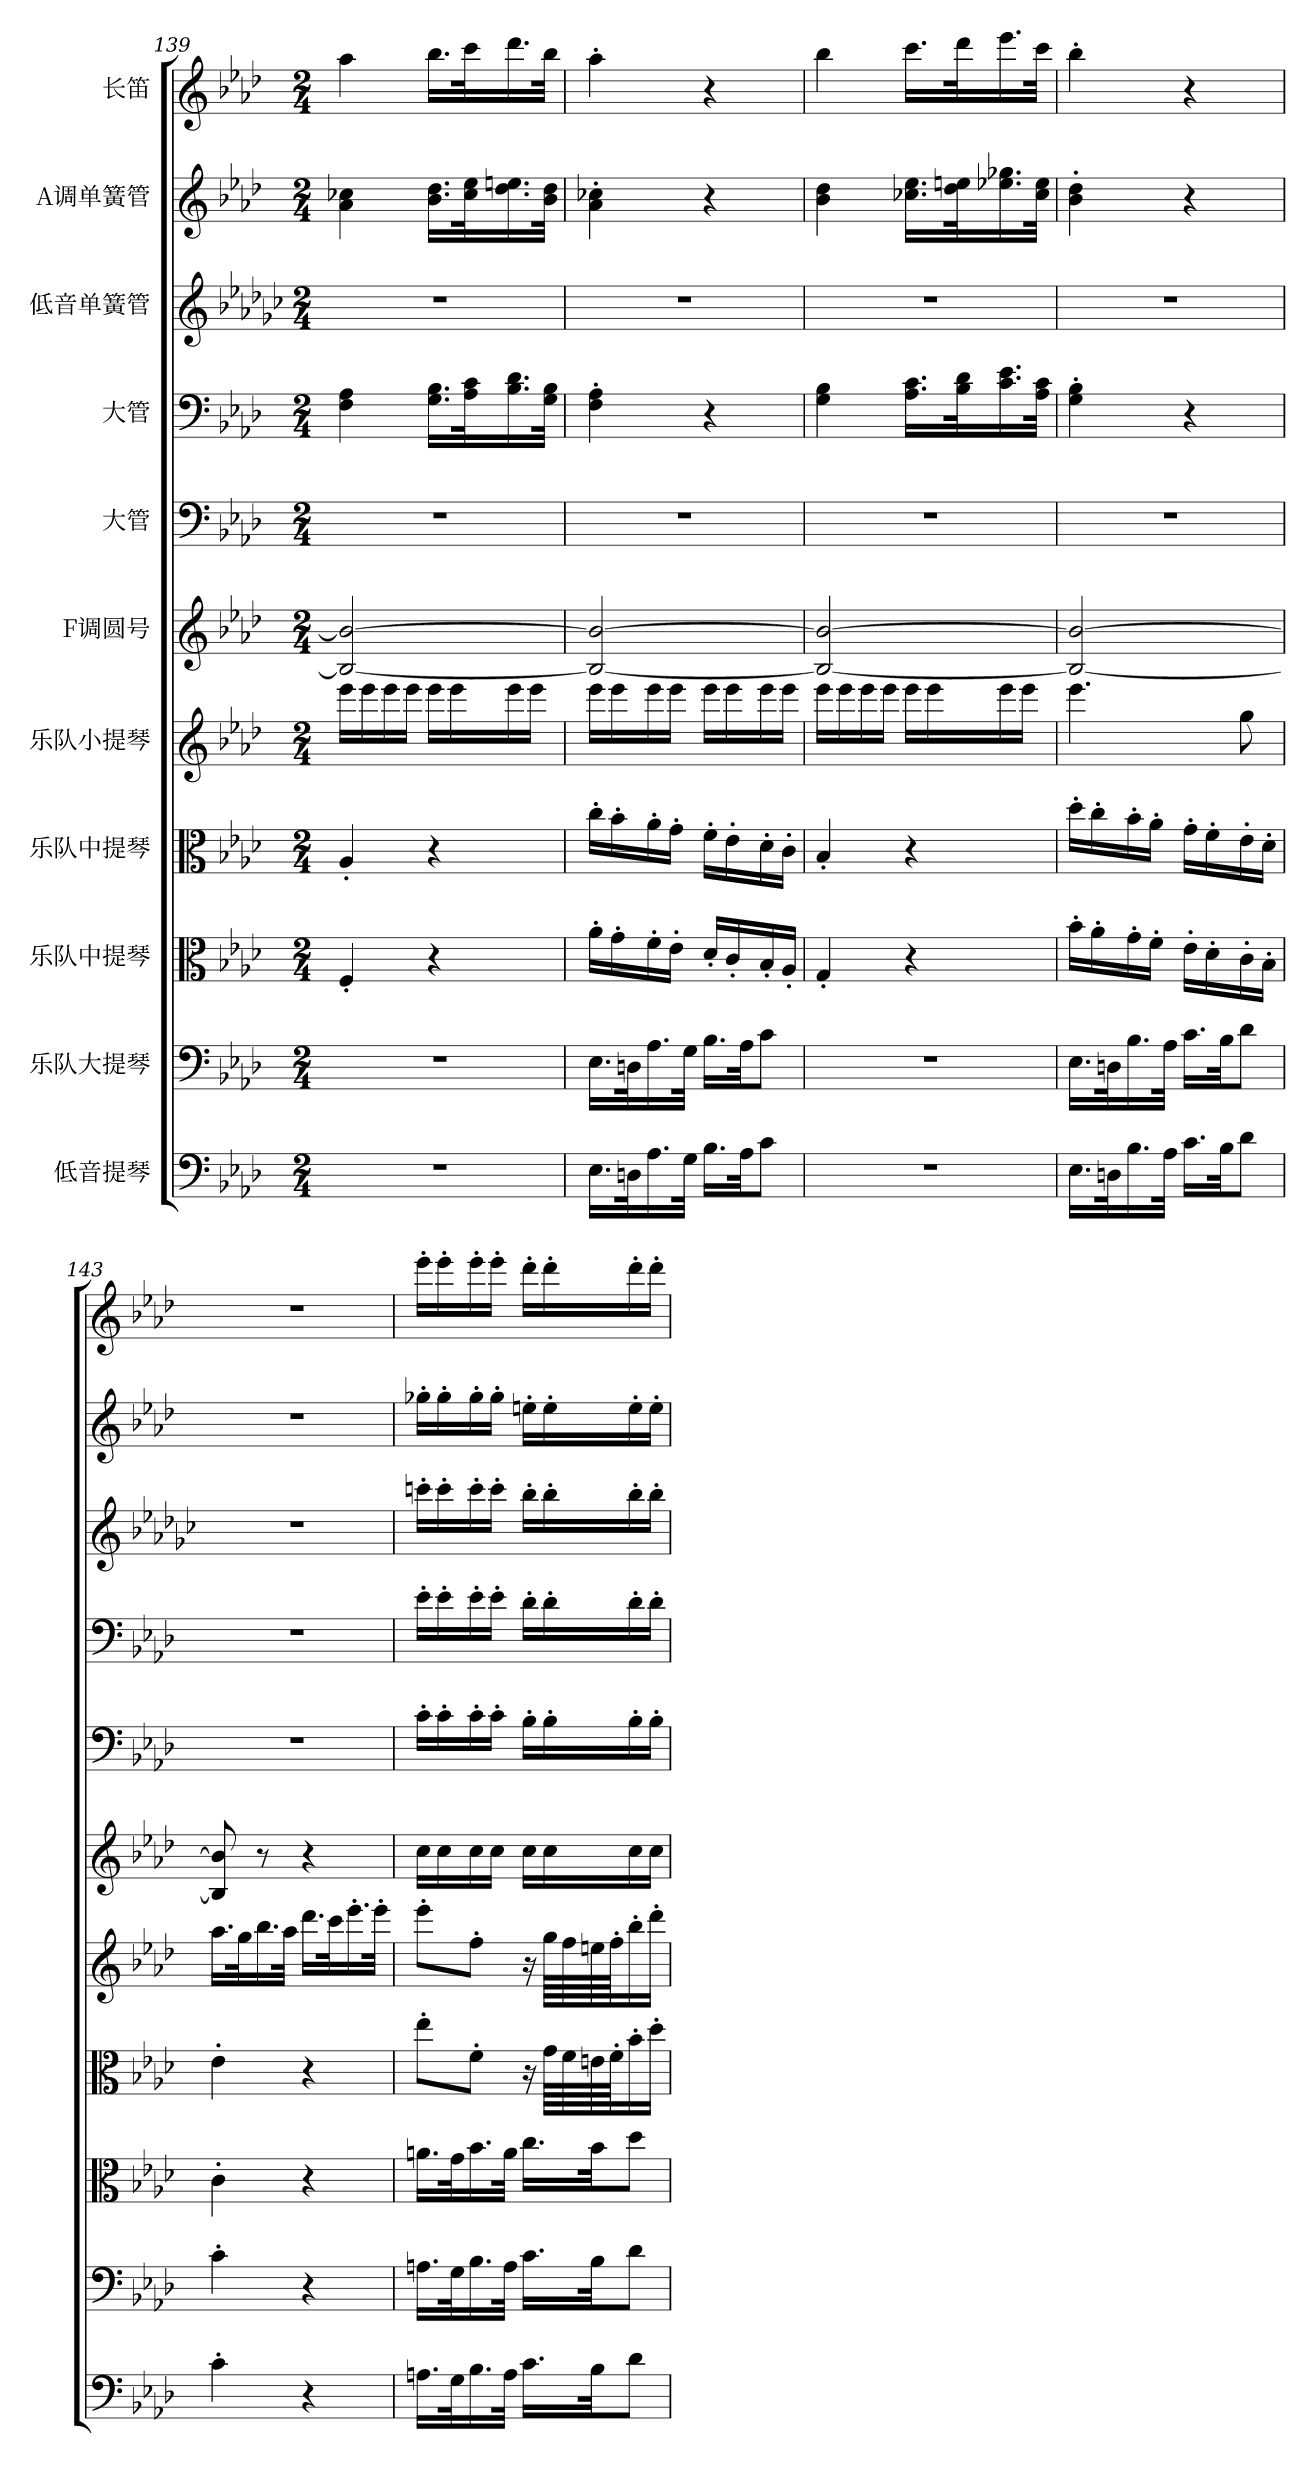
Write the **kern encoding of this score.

**kern	**kern	**kern	**kern	**kern	**kern	**kern	**kern	**kern	**kern	**kern
*part11	*part10	*part9	*part8	*part7	*part6	*part5	*part4	*part3	*part2	*part1
*staff11	*staff10	*staff9	*staff8	*staff7	*staff6	*staff5	*staff4	*staff3	*staff2	*staff1
*I"低音提琴	*I"乐队大提琴	*I"乐队中提琴	*I"乐队中提琴	*I"乐队小提琴	*I"F调圆号	*I"大管	*I"大管	*I"低音单簧管	*I"A调单簧管	*I"长笛
*clefF4	*clefF4	*clefC3	*clefC3	*clefG2	*clefG2	*clefF4	*clefF4	*clefG2	*clefG2	*clefG2
*ITrd7c12	*	*	*	*	*ITrd4c7	*	*	*ITrd8c14	*ITrd2c3	*
*k[b-e-a-d-]	*k[b-e-a-d-]	*k[b-e-a-d-]	*k[b-e-a-d-]	*k[b-e-a-d-]	*k[b-e-a-d-g-]	*k[b-e-a-d-]	*k[b-e-a-d-]	*k[b-e-a-d-g-c-]	*k[b-]	*k[b-e-a-d-]
*M2/4	*M2/4	*M2/4	*M2/4	*M2/4	*M2/4	*M2/4	*M2/4	*M2/4	*M2/4	*M2/4
=139	=139	=139	=139	=139	=139	=139	=139	=139	=139	=139
2r	2r	4F'/	4A-'/	16eee-\LL	2E-/_ 2e-/_	2r	4F\ 4A-\	2r	4f\ 4a-X\	4aa-\
.	.	.	.	16eee-\	.	.	.	.	.	.
.	.	.	.	16eee-\	.	.	.	.	.	.
.	.	.	.	16eee-\JJ	.	.	.	.	.	.
.	.	4r	4r	16eee-\LL	.	.	16.G\ 16.B-\LL	.	16.g\ 16.b-\LL	16.bb-\LL
.	.	.	.	16eee-\	.	.	.	.	.	.
.	.	.	.	.	.	.	32A-\ 32c\K	.	32a-\ 32cc\K	32ccc\K
.	.	.	.	16eee-\	.	.	16.B-\ 16.d-\	.	16.b-\ 16.cc#X\	16.ddd-\
.	.	.	.	16eee-\JJ	.	.	.	.	.	.
.	.	.	.	.	.	.	32G\ 32B-\JJk	.	32g\ 32b-\JJk	32bb-\JJk
=140	=140	=140	=140	=140	=140	=140	=140	=140	=140	=140
16.EE-\LL	16.E-\LL	16a-'\LL	16cc'\LL	16eee-\LL	2E-/_ 2e-/_	2r	4F\' 4A-\'	2r	4f\' 4a-X\'	4aa-'\
.	.	16g'\	16b-'\	16eee-\	.	.	.	.	.	.
32DDn\K	32Dn\K	.	.	.	.	.	.	.	.	.
16.AA-\	16.A-\	16f'\	16a-'\	16eee-\	.	.	.	.	.	.
.	.	16e-'\JJ	16g'\JJ	16eee-\JJ	.	.	.	.	.	.
32GG\JJk	32G\JJk	.	.	.	.	.	.	.	.	.
16.BB-\LL	16.B-\LL	16d-'/LL	16f'\LL	16eee-\LL	.	.	4r	.	4r	4r
.	.	16c'/	16e-'\	16eee-\	.	.	.	.	.	.
32AA-\JK	32A-\JK	.	.	.	.	.	.	.	.	.
8C\J	8c\J	16B-'/	16d-'\	16eee-\	.	.	.	.	.	.
.	.	16A-'/JJ	16c'\JJ	16eee-\JJ	.	.	.	.	.	.
!!LO:PB:g=z
=141	=141	=141	=141	=141	=141	=141	=141	=141	=141	=141
2r	2r	4G'/	4B-'/	16eee-\LL	2E-/_ 2e-/_	2r	4G\ 4B-\	2r	4g\ 4b-\	4bb-\
.	.	.	.	16eee-\	.	.	.	.	.	.
.	.	.	.	16eee-\	.	.	.	.	.	.
.	.	.	.	16eee-\JJ	.	.	.	.	.	.
.	.	4r	4r	16eee-\LL	.	.	16.A-\ 16.c\LL	.	16.a-X\ 16.cc\LL	16.ccc\LL
.	.	.	.	16eee-\	.	.	.	.	.	.
.	.	.	.	.	.	.	32B-\ 32d-\K	.	32b-\ 32cc#X\K	32ddd-\K
.	.	.	.	16eee-\	.	.	16.c\ 16.e-\	.	16.ccn\ 16.ee-X\	16.eee-\
.	.	.	.	16eee-\JJ	.	.	.	.	.	.
.	.	.	.	.	.	.	32A-\ 32c\JJk	.	32a-\ 32cc\JJk	32ccc\JJk
=142	=142	=142	=142	=142	=142	=142	=142	=142	=142	=142
16.EE-\LL	16.E-\LL	16b-'\LL	16dd-'\LL	4.eee-\	2E-/_ 2e-/_	2r	4G\' 4B-\'	2r	4g\' 4b-\'	4bb-'\
.	.	16a-'\	16cc'\	.	.	.	.	.	.	.
32DDn\K	32Dn\K	.	.	.	.	.	.	.	.	.
16.BB-\	16.B-\	16g'\	16b-'\	.	.	.	.	.	.	.
.	.	16f'\JJ	16a-'\JJ	.	.	.	.	.	.	.
32AA-\JJk	32A-\JJk	.	.	.	.	.	.	.	.	.
16.C\LL	16.c\LL	16e-'\LL	16g'\LL	.	.	.	4r	.	4r	4r
.	.	16d-'\	16f'\	.	.	.	.	.	.	.
32BB-\JK	32B-\JK	.	.	.	.	.	.	.	.	.
8D-\J	8d-\J	16c'\	16e-'\	8gg\	.	.	.	.	.	.
.	.	16B-'\JJ	16d-'\JJ	.	.	.	.	.	.	.
=143	=143	=143	=143	=143	=143	=143	=143	=143	=143	=143
4C'\	4c'\	4c'\	4e-'\	16.aa-\LL	8E-/] 8e-/]	2r	2r	2r	2r	2r
.	.	.	.	32gg\K	.	.	.	.	.	.
.	.	.	.	16.bb-\	8r	.	.	.	.	.
.	.	.	.	32aa-\JJk	.	.	.	.	.	.
4r	4r	4r	4r	16.ddd-\LL	4r	.	.	.	.	.
.	.	.	.	32ccc\K	.	.	.	.	.	.
.	.	.	.	16.eee-'\	.	.	.	.	.	.
.	.	.	.	32eee-'\JJk	.	.	.	.	.	.
!!LO:PB:g=z
=144	=144	=144	=144	=144	=144	=144	=144	=144	=144	=144
*	*	*	*	*	*	*	*	*	*	*MM48
16.AAn\LL	16.An\LL	16.an\LL	8ee-'\L	8eee-'\L	16f\LL	16c'\LL	16e-'\LL	16ccn'\LL	16ee-X'\LL	16eee-'\LL
.	.	.	.	.	16f\	16c'\	16e-'\	16cc'\	16ee-'\	16eee-'\
32GG\K	32G\K	32g\K	.	.	.	.	.	.	.	.
16.BB-\	16.B-\	16.b-\	8f'\J	8ff'\J	16f\	16c'\	16e-'\	16cc'\	16ee-'\	16eee-'\
.	.	.	.	.	16f\JJ	16c'\JJ	16e-'\JJ	16cc'\JJ	16ee-'\JJ	16eee-'\JJ
32AA\JJk	32A\JJk	32a\JJk	.	.	.	.	.	.	.	.
16.C\LL	16.c\LL	16.cc\LL	16r	16r	16f\LL	16B-'\LL	16d-'\LL	16b-'\LL	16cc#X'\LL	16ddd-'\LL
.	.	.	64g\LLLL	64gg\LLLL	16f\	16B-'\	16d-'\	16b-'\	16cc#'\	16ddd-'\
.	.	.	64f\	64ff\	.	.	.	.	.	.
32BB-\JK	32B-\JK	32b-\JK	64en\	64een\	.	.	.	.	.	.
.	.	.	64f'\JJ	64ff'\JJ	.	.	.	.	.	.
8D-\J	8d-\J	8dd-\J	16b-'\	16bb-'\	16f\	16B-'\	16d-'\	16b-'\	16cc#'\	16ddd-'\
.	.	.	16dd-'\JJ	16ddd-'\JJ	16f\JJ	16B-'\JJ	16d-'\JJ	16b-'\JJ	16cc#'\JJ	16ddd-'\JJ
=	=	=	=	=	=	=	=	=	=	=
*-	*-	*-	*-	*-	*-	*-	*-	*-	*-	*-
